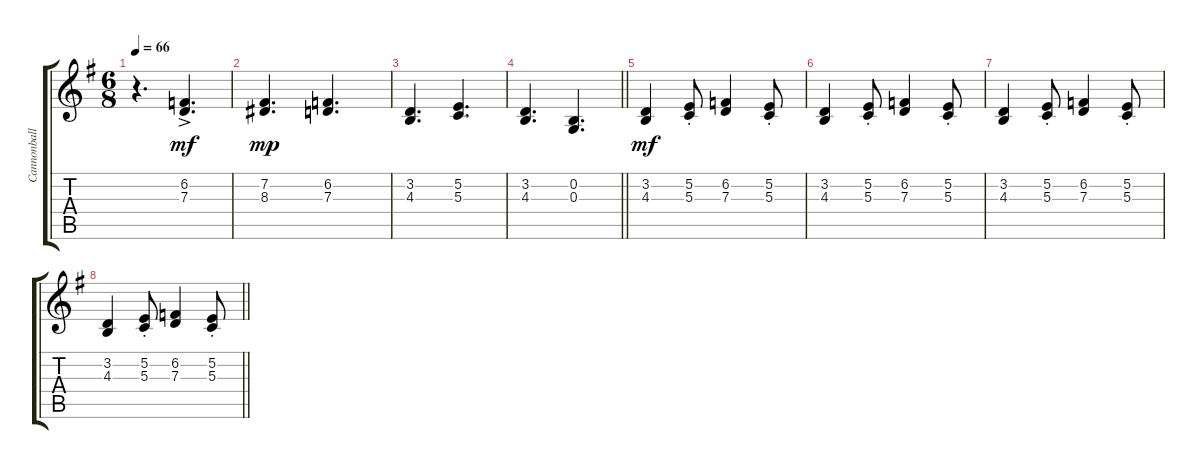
\track ("Cannonball Adderley & John Coltrane" "Cannonball") {instrument altosax bank 255}
\staff {score tabs}
\tuning (E4 B3 G3 D3 A2 E2) {hide}
\ts (6 8)
\tempo 66
\clef g2
\ks g
r.4{d dy mf} (6.2{ac} 7.3{ac}).4{d} |
(7.2 8.3).4{d dy mp} (6.2 7.3).4{d} |
(3.2 4.3).4{d} (5.2 5.3).4{d} |
\barLineRight lightlight
(3.2 4.3).4{d} (0.2 0.3).4{d} |
(3.2 4.3).4{dy mf} (5.2{st} 5.3{st}).8 (6.2 7.3).4 (5.2{st} 5.3{st}).8 |
(3.2 4.3).4 (5.2{st} 5.3{st}).8 (6.2 7.3).4 (5.2{st} 5.3{st}).8 |
(3.2 4.3).4 (5.2{st} 5.3{st}).8 (6.2 7.3).4 (5.2{st} 5.3{st}).8 |
\barLineRight lightlight
(3.2 4.3).4 (5.2{st} 5.3{st}).8 (6.2 7.3).4 (5.2{st} 5.3{st}).8
